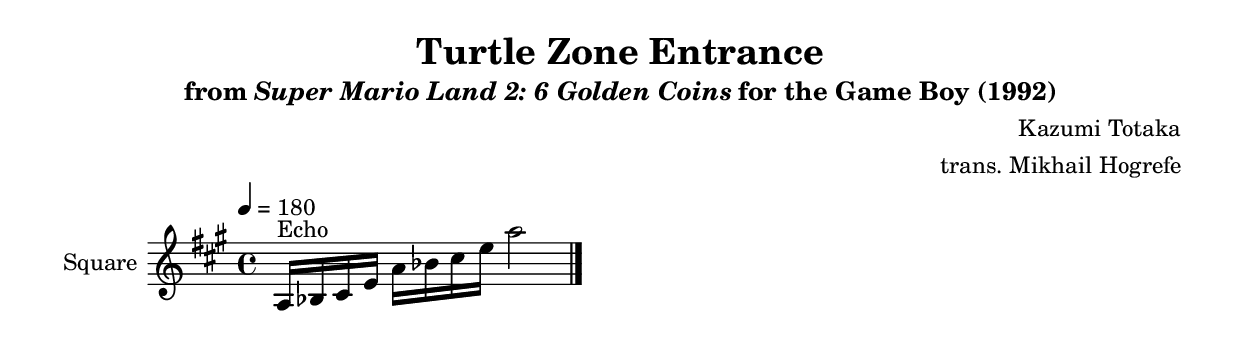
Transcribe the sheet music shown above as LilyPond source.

\version "2.24.3"

\book {
    \header {
        title = "Turtle Zone Entrance"
        subtitle = \markup { "from" {\italic "Super Mario Land 2: 6 Golden Coins"} "for the Game Boy (1992)" }
        composer = "Kazumi Totaka"
        arranger = "trans. Mikhail Hogrefe"
    }

    \score {
        {
            \new Staff \relative c' {
                \set Staff.instrumentName = "Square"
                \set Staff.shortInstrumentName = "S."
\tempo 4 = 180
\key a \major
a16^\markup{Echo} bes cis e a bes cis e a2 |
\bar "|."
            }
        }
        \midi {}
        \layout {
            \context {
                \Staff
                \RemoveEmptyStaves
            }
            \context {
                \DrumStaff
                \RemoveEmptyStaves
            }
        }
    }
}
